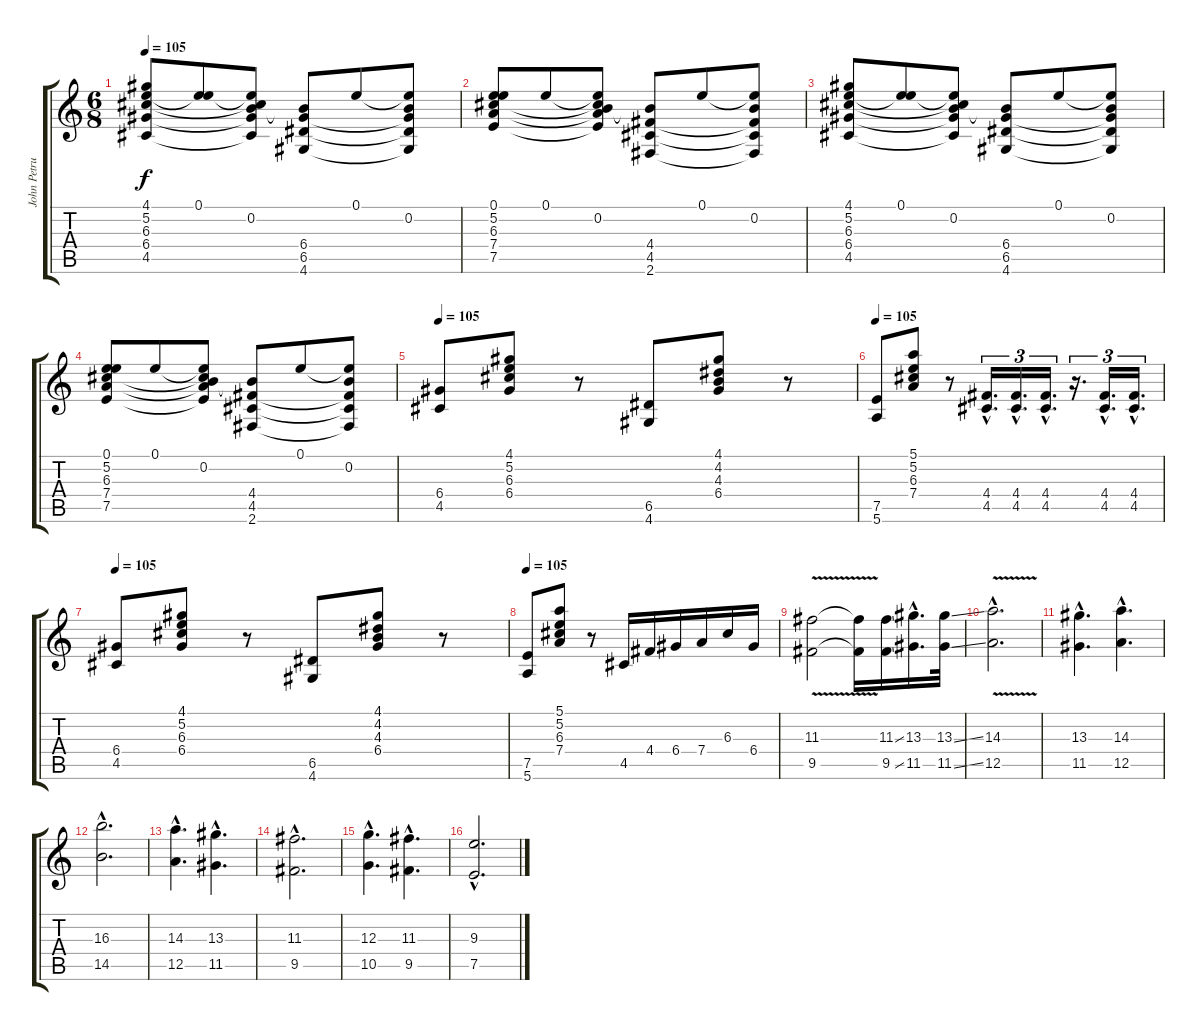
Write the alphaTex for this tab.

\track ("John Petrucci" "John Petru") {instrument distortionguitar}
\staff {score tabs}
\tuning (E4 B3 G3 D3 A2 E2) {hide}
\ts (6 8)
\tempo 105
\clef g2
\ks c
(4.1 5.2 6.3 6.4 4.5).8{dy f} (0.1 5.2{t}).8 (0.1{t} 0.2 6.3{t} 6.4{t} 4.5{t}).8 (0.2{t} 6.4 6.5 4.6).8 0.1.8 (0.1{t} 0.2 6.4{t} 6.5{t} 4.6{t}).8 |
(0.1 5.2 6.3 7.4 7.5).8 0.1.8 (0.1{t} 0.2 6.3{t} 7.4{t} 7.5{t}).8 (0.2{t} 4.4 4.5 2.6).8 0.1.8 (0.1{t} 0.2 4.4{t} 4.5{t} 2.6{t}).8 |
(4.1 5.2 6.3 6.4 4.5).8 (0.1 5.2{t}).8 (0.1{t} 0.2 6.3{t} 6.4{t} 4.5{t}).8 (0.2{t} 6.4 6.5 4.6).8 0.1.8 (0.1{t} 0.2 6.4{t} 6.5{t} 4.6{t}).8 |
(0.1 5.2 6.3 7.4 7.5).8 0.1.8 (0.1{t} 0.2 6.3{t} 7.4{t} 7.5{t}).8 (0.2{t} 4.4 4.5 2.6).8 0.1.8 (0.1{t} 0.2 4.4{t} 4.5{t} 2.6{t}).8 |
\tempo 105
(6.4 4.5).8 (4.1 5.2 6.3 6.4).8 r.8 (6.5 4.6).8 (4.1 4.2 4.3 6.4).8 r.8 |
\tempo 105
(7.5 5.6).8 (5.1 5.2 6.3 7.4).8 r.8 (4.4{hac} 4.5{hac}).16{d tu (3 2)} (4.4{hac} 4.5{hac}).16{d tu (3 2)} (4.4{hac} 4.5{hac}).16{d tu (3 2)} r.16{d tu (3 2)} (4.4{hac} 4.5{hac}).16{d tu (3 2)} (4.4{hac} 4.5{hac}).16{d tu (3 2)} |
\tempo 105
(6.4 4.5).8 (4.1 5.2 6.3 6.4).8 r.8 (6.5 4.6).8 (4.1 4.2 4.3 6.4).8 r.8 |
\tempo 105
(7.5 5.6).8 (5.1 5.2 6.3 7.4).8 r.8 4.5.16 4.4.16 6.4.16 7.4.16 6.3.16 6.4.16 |
(11.3 9.5{v}).2 (11.3{t} 9.5{t}).16 (11.3{ss} 9.5{ss}).16 (13.3{hac} 11.5{hac}).16{d} (13.3{ss} 11.5{ss}).32 |
(14.3{v hac} 12.5{hac}).2{d} |
(13.3{hac} 11.5{hac}).4{d} (14.3{hac} 12.5{hac}).4{d} |
(16.3{hac} 14.5{hac}).2{d} |
(14.3{hac} 12.5{hac}).4{d} (13.3{hac} 11.5{hac}).4{d} |
(11.3{hac} 9.5{hac}).2{d} |
(12.3{hac} 10.5{hac}).4{d} (11.3{hac} 9.5{hac}).4{d} |
(9.3{hac} 7.5{hac}).2{d}
